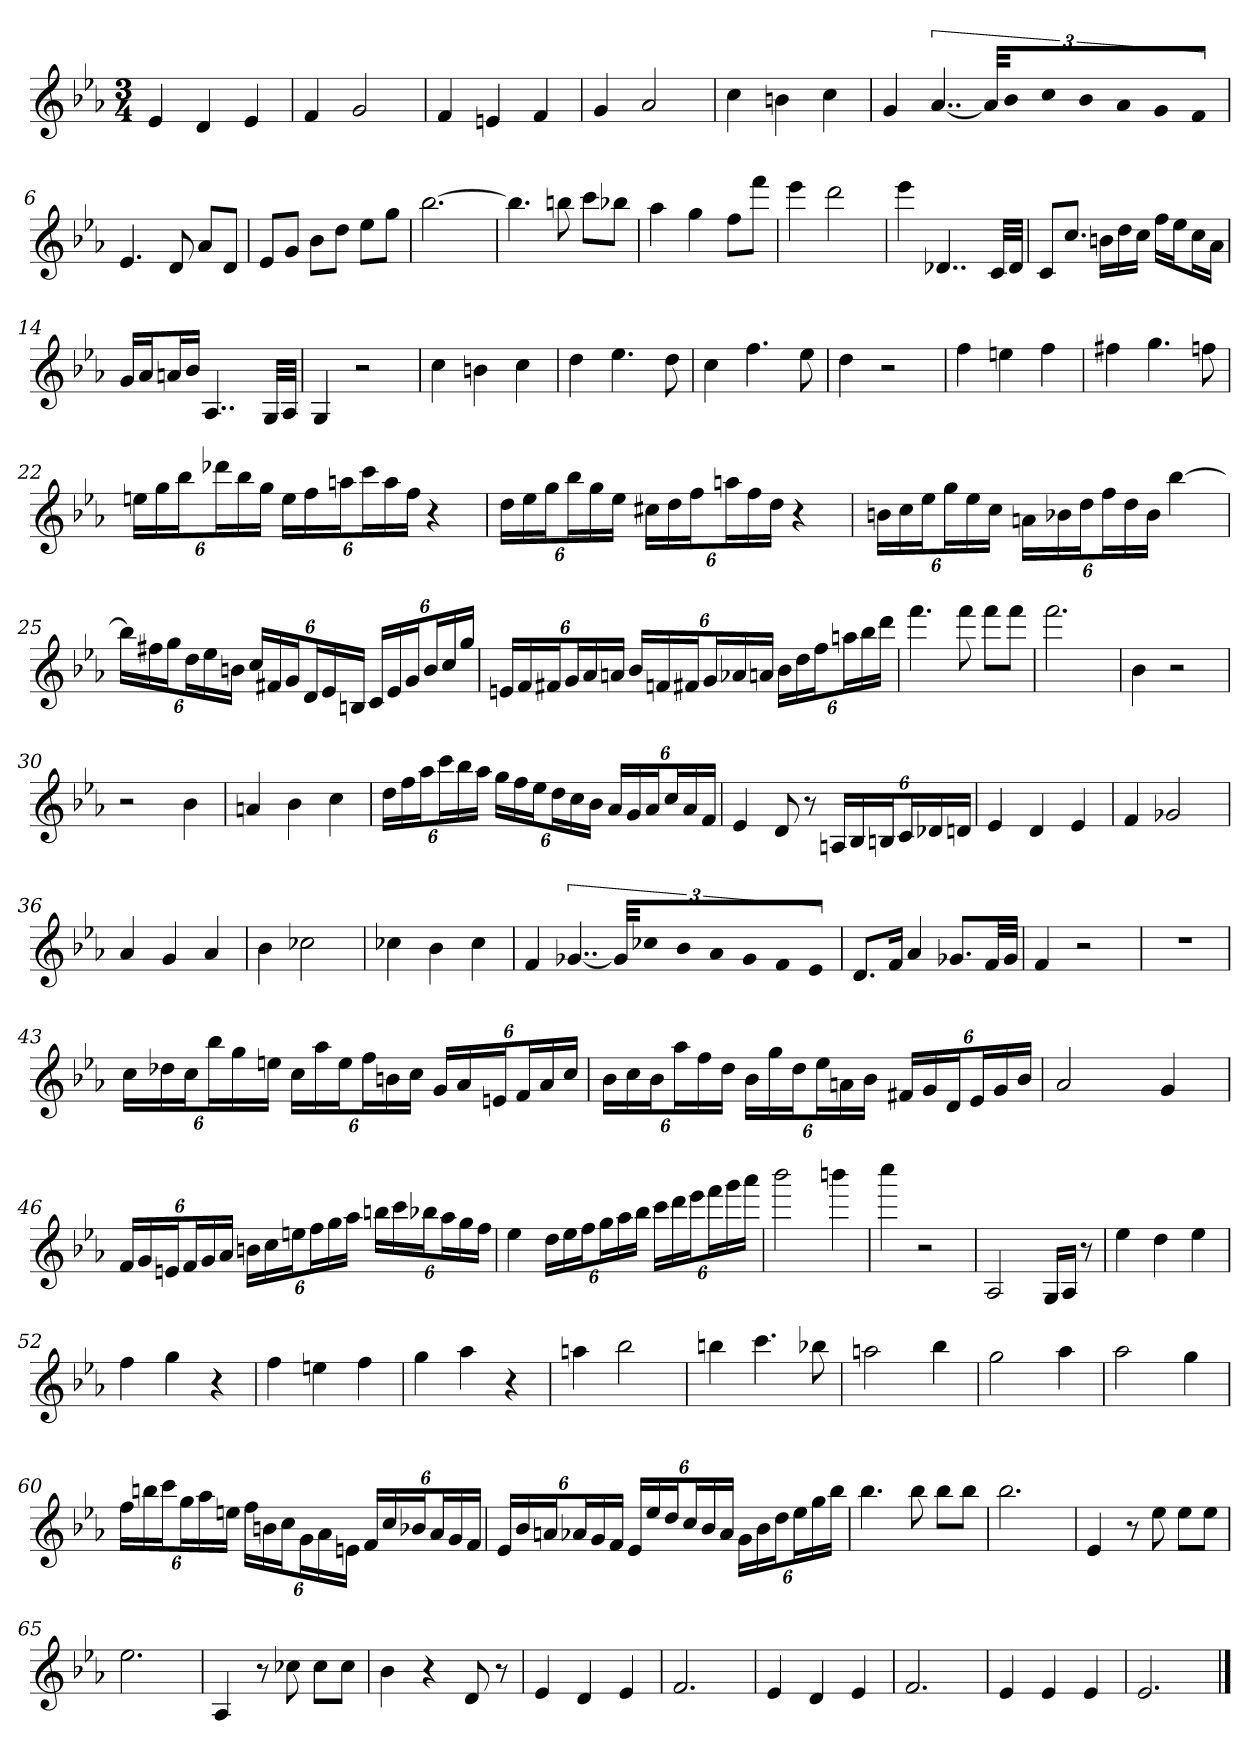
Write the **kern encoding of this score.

**kern
*part1
*staff1
*k[b-e-a-]
*E-:
*M3/4
=
4e-
4d
4e-
=1
4f
2g
=2
4f
4en
4f
=3
4g
2a-
=4
4cc
4bn
4cc
=5
4g
[6..a-
48a-LLL]
32b-
32ccJJ
32b-LL
32a-
32g
32fJJJ
=6
4.e-
8d
8a-L
8dJ
=7
8e-L
8gJ
8b-L
8ddJ
8ee-L
8ggJ
=8
[2.bb-
=9
4.bb-]
8bbn
8cccL
8bb-XJ
=10
4aa-
4gg
8ffL
8fffJ
=11
4eee-
2ddd
=12
4eee-
4..d-X
32cLLL
32d-JJJ
=13
8cL
8.ccJ
16bnLL
16dd
16ccJJ
16ffLL
16ee-J
16ccL
16a-JJ
=14
16gLL
16a-J
16anL
16b-JJ
4..A-
32GLLL
32A-JJJ
=15
4G
2r
=16
4cc
4bn
4cc
=17
4dd
4.ee-
8dd
=18
4cc
4.ff
8ee-
=19
4dd
2r
=20
4ff
4een
4ff
=21
4ff#X
4.gg
8ffn
=22
24eenLL
24gg
24bb-J
24ddd-XL
24bb-
24ggJJ
24eeLL
24ff
24aanJ
24cccL
24aa
24ffJJ
4r
=23
24ddLL
24ee-
24ggJ
24bb-L
24gg
24ee-JJ
24cc#XLL
24dd
24ffJ
24aanL
24ff
24ddJJ
4r
=24
24bnLL
24cc
24ee-J
24ggL
24ee-
24ccJJ
24anLL
24b-X
24ddJ
24ffL
24dd
24b-JJ
[4bb-
=25
24bb-LL]
24ff#X
24ggJ
24ddL
24ee-
24bnJJ
24ccLL
24f#X
24gJ
24dL
24e-
24BnJJ
24cLL
24e-
24gJ
24bL
24cc
24ggJJ
=26
24enLL
24f
24f#XJ
24gL
24a-
24anJJ
24b-LL
24fn
24f#XJ
24gL
24a-X
24anJJ
24b-LL
24dd
24ffJ
24aanL
24bb-
24dddJJ
=27
4.fff
8fff
8fffL
8fffJ
=28
2.fff
=29
4b-
2r
=30
2r
4b-
=31
4an
4b-
4cc
=32
24ddLL
24ff
24aa-J
24cccL
24bb-
24aa-JJ
24ggLL
24ff
24ee-J
24ddL
24cc
24b-JJ
24a-LL
24g
24a-J
24ccL
24a-
24fJJ
=33
4e-
8d
8r
24AnLL
24B-
24BnJ
24cL
24d-X
24dnJJ
=34
4e-
4d
4e-
=35
4f
2g-X
=36
4a-
4g
4a-
=37
4b-
2cc-X
=38
4cc-X
4b-
4cc-
=39
4f
[6..g-X
48g-LLL]
32cc-X
32b-JJ
32a-LL
32g-
32f
32e-JJJ
=40
8.dL
16fJk
4a-
8.g-XL
32fLL
32g-JJJ
=41
4f
2r
=42
2.r
=43
24ccLL
24dd-X
24ccJ
24bb-L
24gg
24eenJJ
24ccLL
24aa-
24eeJ
24ffL
24bn
24ccJJ
24gLL
24a-
24enJ
24fL
24a-
24ccJJ
=44
24b-LL
24cc
24b-J
24aa-L
24ff
24ddJJ
24b-LL
24gg
24ddJ
24ee-L
24an
24b-JJ
24f#XLL
24g
24dJ
24e-L
24g
24b-JJ
=45
2a-
4g
=46
24fLL
24g
24enJ
24fL
24g
24a-JJ
24bnLL
24cc
24eenJ
24ffL
24gg
24aa-JJ
24bbnLL
24ccc
24bb-XJ
24aa-L
24gg
24ffJJ
=47
4ee-
24ddLL
24ee-
24ffJ
24ggL
24aa-
24bb-JJ
24cccLL
24ddd
24eee-J
24fffL
24ggg
24aaa-JJ
=48
2bbb-
4bbbn
=49
4cccc
2r
=50
2A-
16GLL
16A-JJ
8r
=51
4ee-
4dd
4ee-
=52
4ff
4gg
4r
=53
4ff
4een
4ff
=54
4gg
4aa-
4r
=55
4aan
2bb-
=56
4bbn
4.ccc
8bb-X
=57
2aan
4bb-
=58
2gg
4aa-
=59
2aa-
4gg
=60
24ffLL
24bbn
24cccJ
24ggL
24aa-
24eenJJ
24ffLL
24bn
24ccJ
24gL
24a-
24enJJ
24fLL
24cc
24b-XJ
24a-L
24g
24fJJ
=61
24e-LL
24b-
24anJ
24a-XL
24g
24fJJ
24e-LL
24ee-
24ddJ
24ccL
24b-
24a-JJ
24gLL
24b-
24ddJ
24ee-L
24gg
24bb-JJ
=62
4.bb-
8bb-
8bb-L
8bb-J
=63
2.bb-
=64
4e-
8r
8ee-
8ee-L
8ee-J
=65
2.ee-
=66
4A-
8r
8cc-X
8cc-L
8cc-J
=67
4b-
4r
8d
8r
=68
4e-
4d
4e-
=69
2.f
=70
4e-
4d
4e-
=71
2.f
=72
4e-
4e-
4e-
=73
2.e-
==
*-
